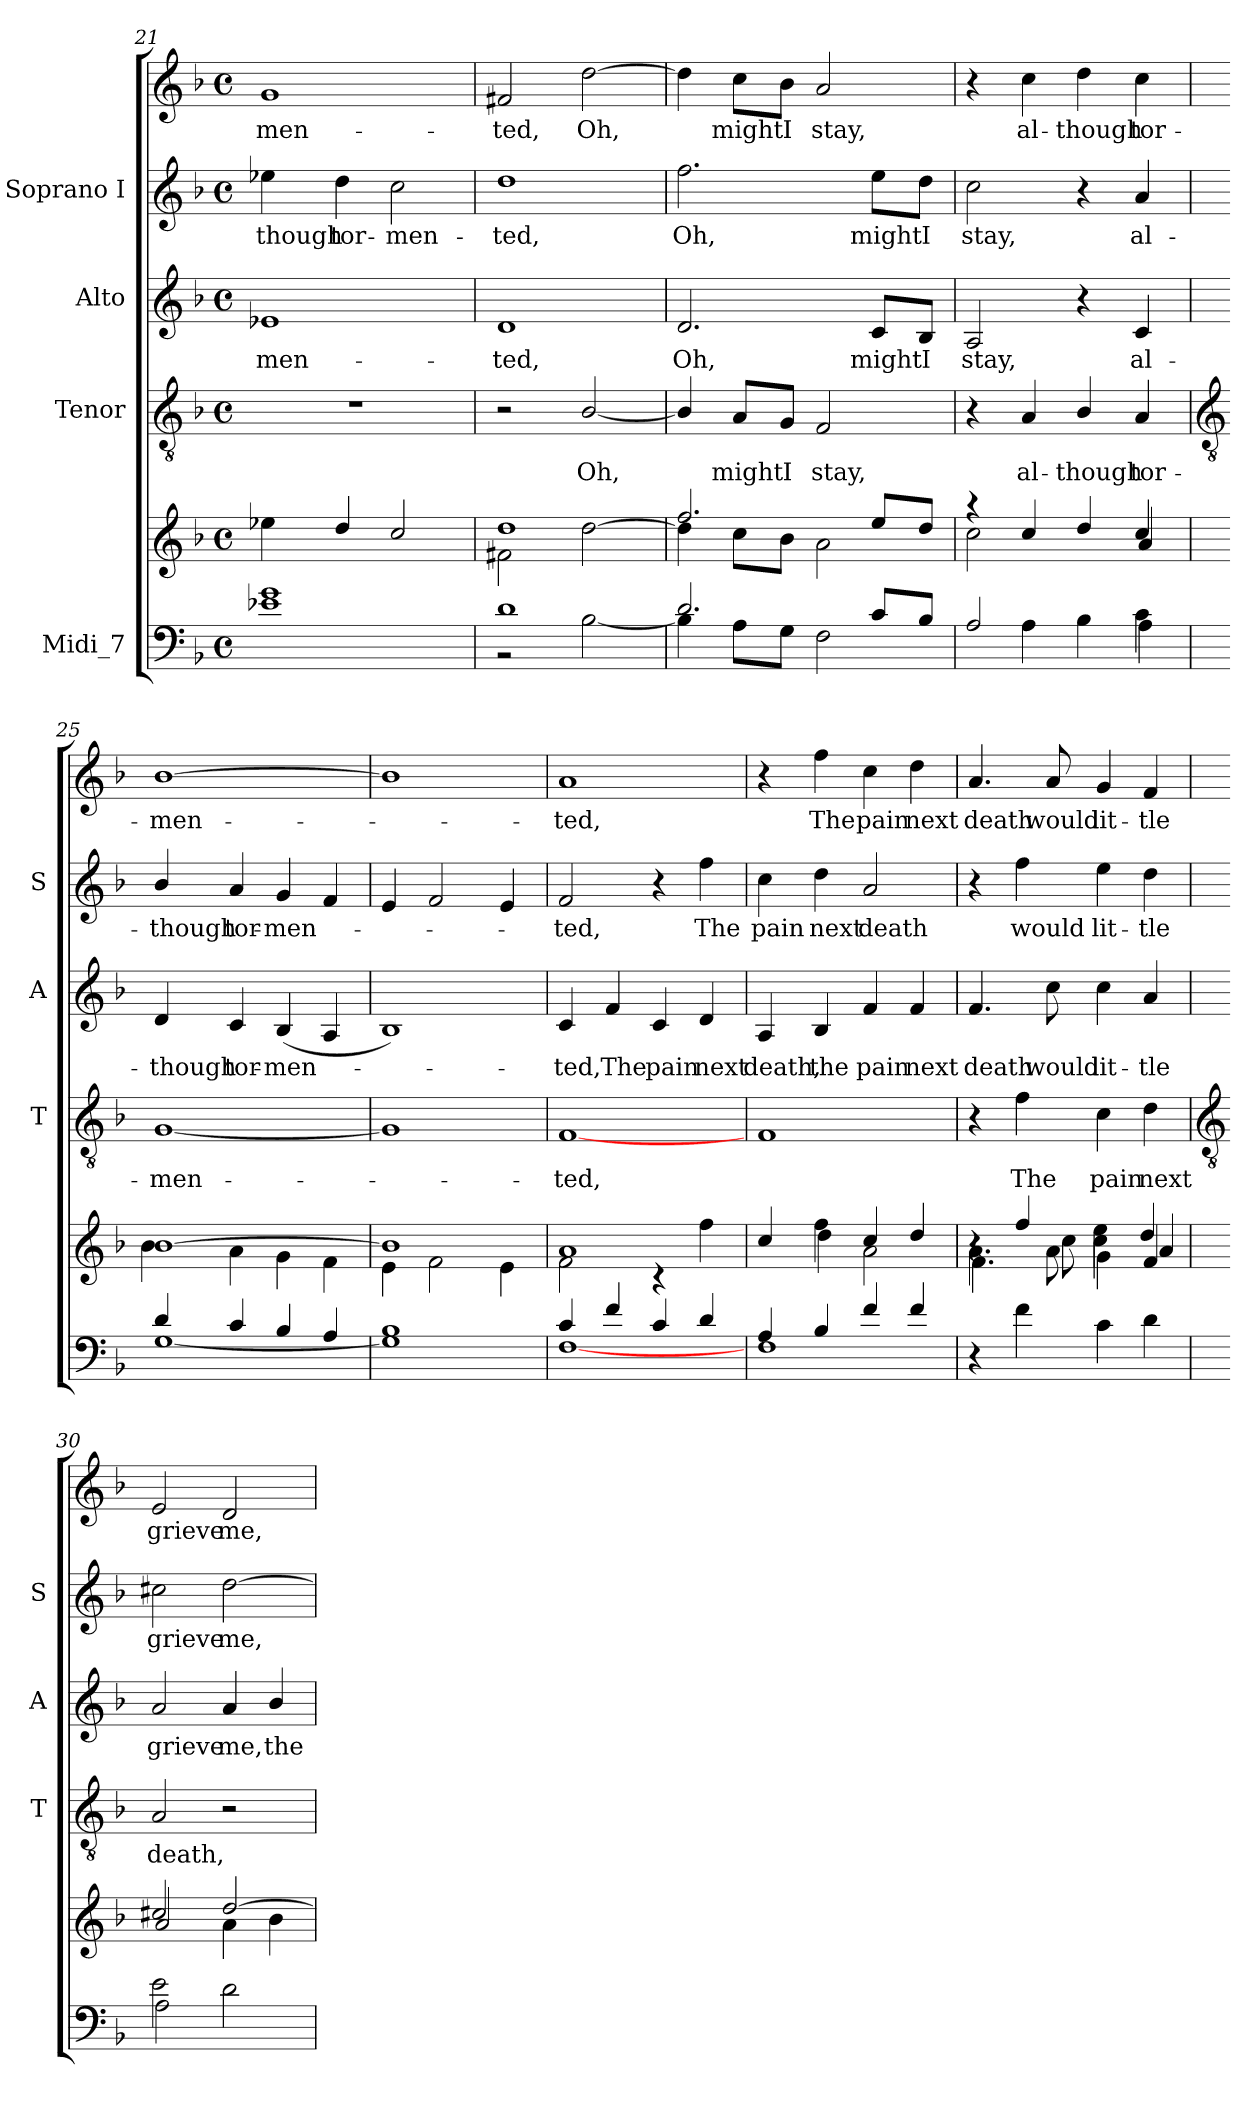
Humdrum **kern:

**kern	**kern	**kern	**text	**kern	**text	**kern	**text	**kern	**text
*part4	*part4	*part3	*part3	*part2	*part2	*part1	*part1	*part1	*part1
*staff6	*staff5	*staff4	*staff4	*staff3	*staff3	*staff2	*staff2	*staff1	*staff1
*I"Midi_7	*	*I"Tenor	*	*I"Alto	*	*I"Soprano I	*	*	*
*	*	*I'T	*	*I'A	*	*I'S	*	*	*
*clefF4	*clefG2	*clefGv2	*	*clefG2	*	*clefG2	*	*clefG2	*
*k[b-]	*k[b-]	*k[b-]	*	*k[b-]	*	*k[b-]	*	*k[b-]	*
*F:	*F:	*F:	*	*F:	*	*F:	*	*F:	*
*M4/4	*M4/4	*M4/4	*	*M4/4	*	*M4/4	*	*M4/4	*
*met(c)	*met(c)	*met(c)	*	*met(c)	*	*met(c)	*	*met(c)	*
=21	=21	=21	=21	=21	=21	=21	=21	=21	=21
*^	*	*	*	*	*	*	*	*	*
*	*^	*	*	*	*	*	*	*	*	*
!	!	!	!	!	!	!	!LO:LY:b	!	!LO:LY:b	!	!LO:LY:b
1g/	1e-X/	1ryy	4ee-X\	1r	.	1e-X	-men-	4ee-X	-though	1g	-men-
!	!	!	!	!	!	!	!	!	!LO:LY:b	!	!
.	.	.	4dd/	.	.	.	.	4dd\	tor-	.	.
!	!	!	!	!	!	!	!	!	!LO:LY:b	!	!
.	.	.	2cc/	.	.	.	.	2cc	-men-	.	.
*	*v	*v	*	*	*	*	*	*	*	*	*
=22	=22	=22	=22	=22	=22	=22	=22	=22	=22	=22
*	*	*^	*	*	*	*	*	*	*	*
!	!	!	!	!	!	!	!LO:LY:b	!	!LO:LY:b	!	!LO:LY:b
1d/	2r	2f#X\	1dd\	2r	.	1d	-ted,	1dd	ted,	2f#X	-ted,
!	!	!	!	!	!LO:LY:b	!	!	!	!	!	!LO:LY:b
.	[2B-\	[2dd\	.	[2B-/	Oh,	.	.	.	.	[2dd\	Oh,
=23	=23	=23	=23	=23	=23	=23	=23	=23	=23	=23	=23
!	!	!	!	!	!	!	!LO:LY:b	!	!LO:LY:b	!	!
2.d/	4B-\]	4dd\]	2.ff/	4B-/]	.	2.d/	Oh,	2.ff	Oh,	4dd\]	.
!	!	!	!	!	!LO:LY:b	!	!	!	!	!	!LO:LY:b
.	8A\L	8cc\L	.	8A/L	might	.	.	.	.	8cc\L	might
!	!	!	!	!	!LO:LY:b	!	!	!	!	!	!LO:LY:b
.	8G\J	8b-\J	.	8G/J	I	.	.	.	.	8b-\J	I
!	!	!	!	!	!LO:LY:b	!	!	!	!	!	!LO:LY:b
.	2F\	2a\	.	2F	stay,	.	.	.	.	2a	stay,
!	!	!	!	!	!	!	!LO:LY:b	!	!LO:LY:b	!	!
8c/L	.	.	8ee/L	.	.	8c/L	might	8ee\L	might	.	.
!	!	!	!	!	!	!	!LO:LY:b	!	!LO:LY:b	!	!
8B-/J	.	.	8dd/J	.	.	8B-/J	I	8dd\J	I	.	.
=24	=24	=24	=24	=24	=24	=24	=24	=24	=24	=24	=24
!	!	!	!	!	!	!	!LO:LY:b	!	!LO:LY:b	!	!
2A/	4ryy	4r	2cc\	4r	.	2A	stay,	2cc	-stay,	4r	.
!	!	!	!	!	!LO:LY:b	!	!	!	!	!	!LO:LY:b
.	4A\	4cc/	.	4A	al-	.	.	.	.	4cc	al-
!	!	!	!	!	!LO:LY:b	!	!	!	!	!	!LO:LY:b
4ryy	4B-\	4dd/	4ryy	4B-/	-though	4r	.	4r	.	4dd\	-though
!	!	!	!	!	!LO:LY:b	!	!LO:LY:b	!	!LO:LY:b	!	!LO:LY:b
4c\	4A\	4cc/	4a/	4A	tor-	4c	al-	4a	al-	4cc	tor-
!!LO:LB:g=z
=25	=25	=25	=25	=25	=25	=25	=25	=25	=25	=25	=25
*	*	*	*	*clefGv2	*	*	*	*	*	*	*
!	!	!	!	!	!LO:LY:b	!	!LO:LY:b	!	!LO:LY:b	!	!LO:LY:b
4d/	[1G\	[1b-/	4b-\	[1G	-men-	4d/	-though	4b-/	though	[1b-	-men-
!	!	!	!	!	!	!	!LO:LY:b	!	!LO:LY:b	!	!
4c/	.	.	4a\	.	.	4c	tor-	4a	tor-	.	.
!	!	!	!	!	!	!	!LO:LY:b	!	!LO:LY:b	!	!
4B-/	.	.	4g\	.	.	(<4B-	-men-	4g	-men-	.	.
4A/	.	.	4f\	.	.	4A	.	4f	.	.	.
=26	=26	=26	=26	=26	=26	=26	=26	=26	=26	=26	=26
1B-/	1G\]	1b-/]	4e\	1G]	.	1B-)	.	4e	.	1b-]	.
.	.	.	2f\	.	.	.	.	2f	.	.	.
.	.	.	4e\	.	.	.	.	4e	.	.	.
=27	=27	=27	=27	=27	=27	=27	=27	=27	=27	=27	=27
!	!	!	!	!	!LO:LY:b	!	!LO:LY:b	!	!LO:LY:b	!	!LO:LY:b
4c/	[1F\	1a/	2f\	[1F	ted,	4c	ted,	2f	ted,	1a	-ted,
!	!	!	!	!	!	!	!LO:LY:b	!	!	!	!
4f/	.	.	.	.	.	4f	The	.	.	.	.
!	!	!	!	!	!	!	!LO:LY:b	!	!	!	!
4c/	.	.	4r	.	.	4c	pain	4r	.	.	.
!	!	!	!	!	!	!	!LO:LY:b	!	!LO:LY:b	!	!
4d/	.	.	4ff\	.	.	4d/	next	4ff	The	.	.
=28	=28	=28	=28	=28	=28	=28	=28	=28	=28	=28	=28
!	!	!	!	!	!	!	!LO:LY:b	!	!LO:LY:b	!	!
4A/	1F\	4ryy	4cc/	1F	.	4A	death,	4cc	pain	4r	.
!	!	!	!	!	!	!	!LO:LY:b	!	!LO:LY:b	!	!LO:LY:b
4B-/	.	4ff\	4dd\	.	.	4B-	the	4dd\	next	4ff	The
!	!	!	!	!	!	!	!LO:LY:b	!	!LO:LY:b	!	!LO:LY:b
4f/	.	4cc/	2a\	.	.	4f	pain	2a	death	4cc	pain
!	!	!	!	!	!	!	!LO:LY:b	!	!	!	!LO:LY:b
4f/	.	4dd/	.	.	.	4f	next	.	.	4dd\	next
*v	*v	*	*	*	*	*	*	*	*	*	*
=29	=29	=29	=29	=29	=29	=29	=29	=29	=29	=29
*	*	*^	*	*	*	*	*	*	*	*
!	!	!	!	!	!	!	!LO:LY:b	!	!	!	!LO:LY:b
4r	4.a\	4r	4.f\	4r	.	4.f	death	4r	.	4.a	death
!	!	!	!	!	!LO:LY:b	!	!	!	!LO:LY:b	!	!
4f\	.	4ff/	.	4f	The	.	.	4ff	would	.	.
!	!	!	!	!	!	!	!LO:LY:b	!	!	!	!LO:LY:b
.	8a\	.	8cc\	.	.	8cc	would	.	.	8a	would
!	!	!	!	!	!LO:LY:b	!	!LO:LY:b	!	!LO:LY:b	!	!LO:LY:b
4c\	4g\	4ee\	4cc\	4c	pain	4cc	lit-	4ee	lit-	4g	lit-
!	!	!	!	!	!LO:LY:b	!	!LO:LY:b	!	!LO:LY:b	!	!LO:LY:b
4d\	4f/	4dd/	4a/	4d	next	4a	-tle	4dd\	-tle	4f	-tle
*	*v	*v	*v	*	*	*	*	*	*	*	*
!!LO:LB:g=z
=30	=30	=30	=30	=30	=30	=30	=30	=30	=30
*	*	*clefGv2	*	*	*	*	*	*	*
*^	*^	*	*	*	*	*	*	*	*
*	*	*	*^	*	*	*	*	*	*	*	*
!	!	!	!	!	!	!LO:LY:b	!	!LO:LY:b	!	!LO:LY:b	!	!LO:LY:b
*	*	*	*v	*v	*	*	*	*	*	*	*	*
2e\	2A\	2cc#X/	2a/	2A	death,	2a	grieve	2cc#X	grieve	2e	grieve
!	!	!	!	!	!	!	!LO:LY:b	!	!LO:LY:b	!	!LO:LY:b
2d\	2ryy	[2dd/	4a\	2r	.	4a	me,	[2dd\	me,	2d	me,
!	!	!	!	!	!	!	!LO:LY:b	!	!	!	!
.	.	.	4b-\	.	.	4b-/	the	.	.	.	.
*v	*v	*	*	*	*	*	*	*	*	*	*
*	*v	*v	*	*	*	*	*	*	*	*
=	=	=	=	=	=	=	=	=	=
*-	*-	*-	*-	*-	*-	*-	*-	*-	*-
